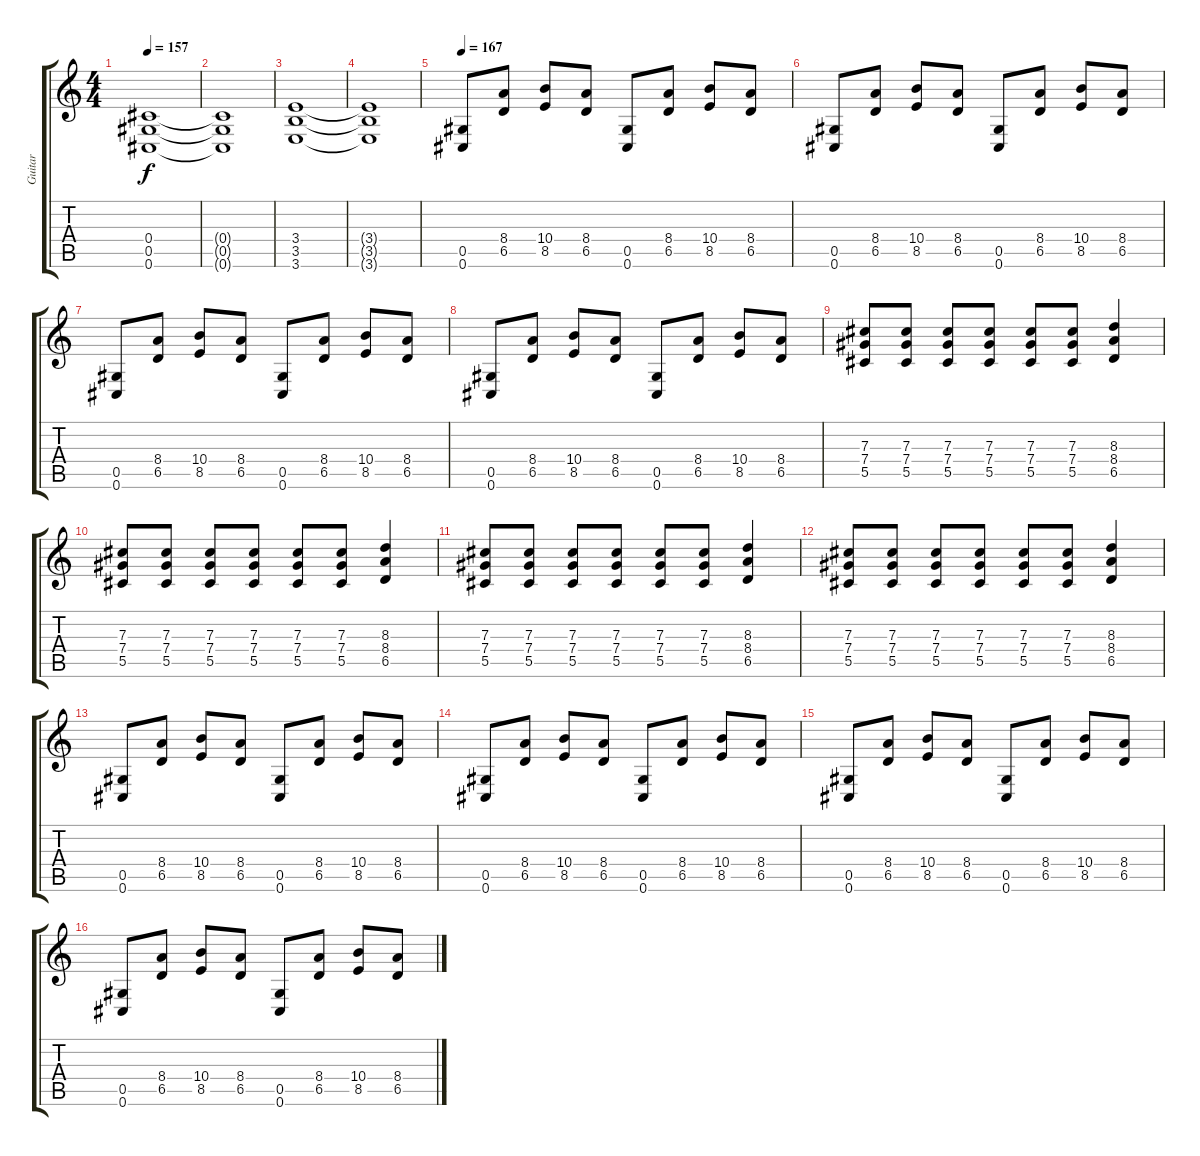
\track ("Guitar" "Guitar") {instrument distortionguitar}
\staff {score tabs}
\tuning (Eb4 Bb3 Gb3 Db3 Ab2 Db2) {hide}
\ts (4 4)
\tempo 157
\clef g2
\ks c
(0.4 0.5 0.6).1{dy f} |
(0.4{t} 0.5{t} 0.6{t}).1 |
(3.4 3.5 3.6).1 |
(3.4{t} 3.5{t} 3.6{t}).1 |
\tempo 167
(0.5 0.6).8 (8.4 6.5).8 (10.4 8.5).8 (8.4 6.5).8 (0.5 0.6).8 (8.4 6.5).8 (10.4 8.5).8 (8.4 6.5).8 |
(0.5 0.6).8 (8.4 6.5).8 (10.4 8.5).8 (8.4 6.5).8 (0.5 0.6).8 (8.4 6.5).8 (10.4 8.5).8 (8.4 6.5).8 |
(0.5 0.6).8 (8.4 6.5).8 (10.4 8.5).8 (8.4 6.5).8 (0.5 0.6).8 (8.4 6.5).8 (10.4 8.5).8 (8.4 6.5).8 |
(0.5 0.6).8 (8.4 6.5).8 (10.4 8.5).8 (8.4 6.5).8 (0.5 0.6).8 (8.4 6.5).8 (10.4 8.5).8 (8.4 6.5).8 |
(7.3 7.4 5.5).8 (7.3 7.4 5.5).8 (7.3 7.4 5.5).8 (7.3 7.4 5.5).8 (7.3 7.4 5.5).8 (7.3 7.4 5.5).8 (8.3 8.4 6.5).4 |
(7.3 7.4 5.5).8 (7.3 7.4 5.5).8 (7.3 7.4 5.5).8 (7.3 7.4 5.5).8 (7.3 7.4 5.5).8 (7.3 7.4 5.5).8 (8.3 8.4 6.5).4 |
(7.3 7.4 5.5).8 (7.3 7.4 5.5).8 (7.3 7.4 5.5).8 (7.3 7.4 5.5).8 (7.3 7.4 5.5).8 (7.3 7.4 5.5).8 (8.3 8.4 6.5).4 |
(7.3 7.4 5.5).8 (7.3 7.4 5.5).8 (7.3 7.4 5.5).8 (7.3 7.4 5.5).8 (7.3 7.4 5.5).8 (7.3 7.4 5.5).8 (8.3 8.4 6.5).4 |
(0.5 0.6).8 (8.4 6.5).8 (10.4 8.5).8 (8.4 6.5).8 (0.5 0.6).8 (8.4 6.5).8 (10.4 8.5).8 (8.4 6.5).8 |
(0.5 0.6).8 (8.4 6.5).8 (10.4 8.5).8 (8.4 6.5).8 (0.5 0.6).8 (8.4 6.5).8 (10.4 8.5).8 (8.4 6.5).8 |
(0.5 0.6).8 (8.4 6.5).8 (10.4 8.5).8 (8.4 6.5).8 (0.5 0.6).8 (8.4 6.5).8 (10.4 8.5).8 (8.4 6.5).8 |
(0.5 0.6).8 (8.4 6.5).8 (10.4 8.5).8 (8.4 6.5).8 (0.5 0.6).8 (8.4 6.5).8 (10.4 8.5).8 (8.4 6.5).8
